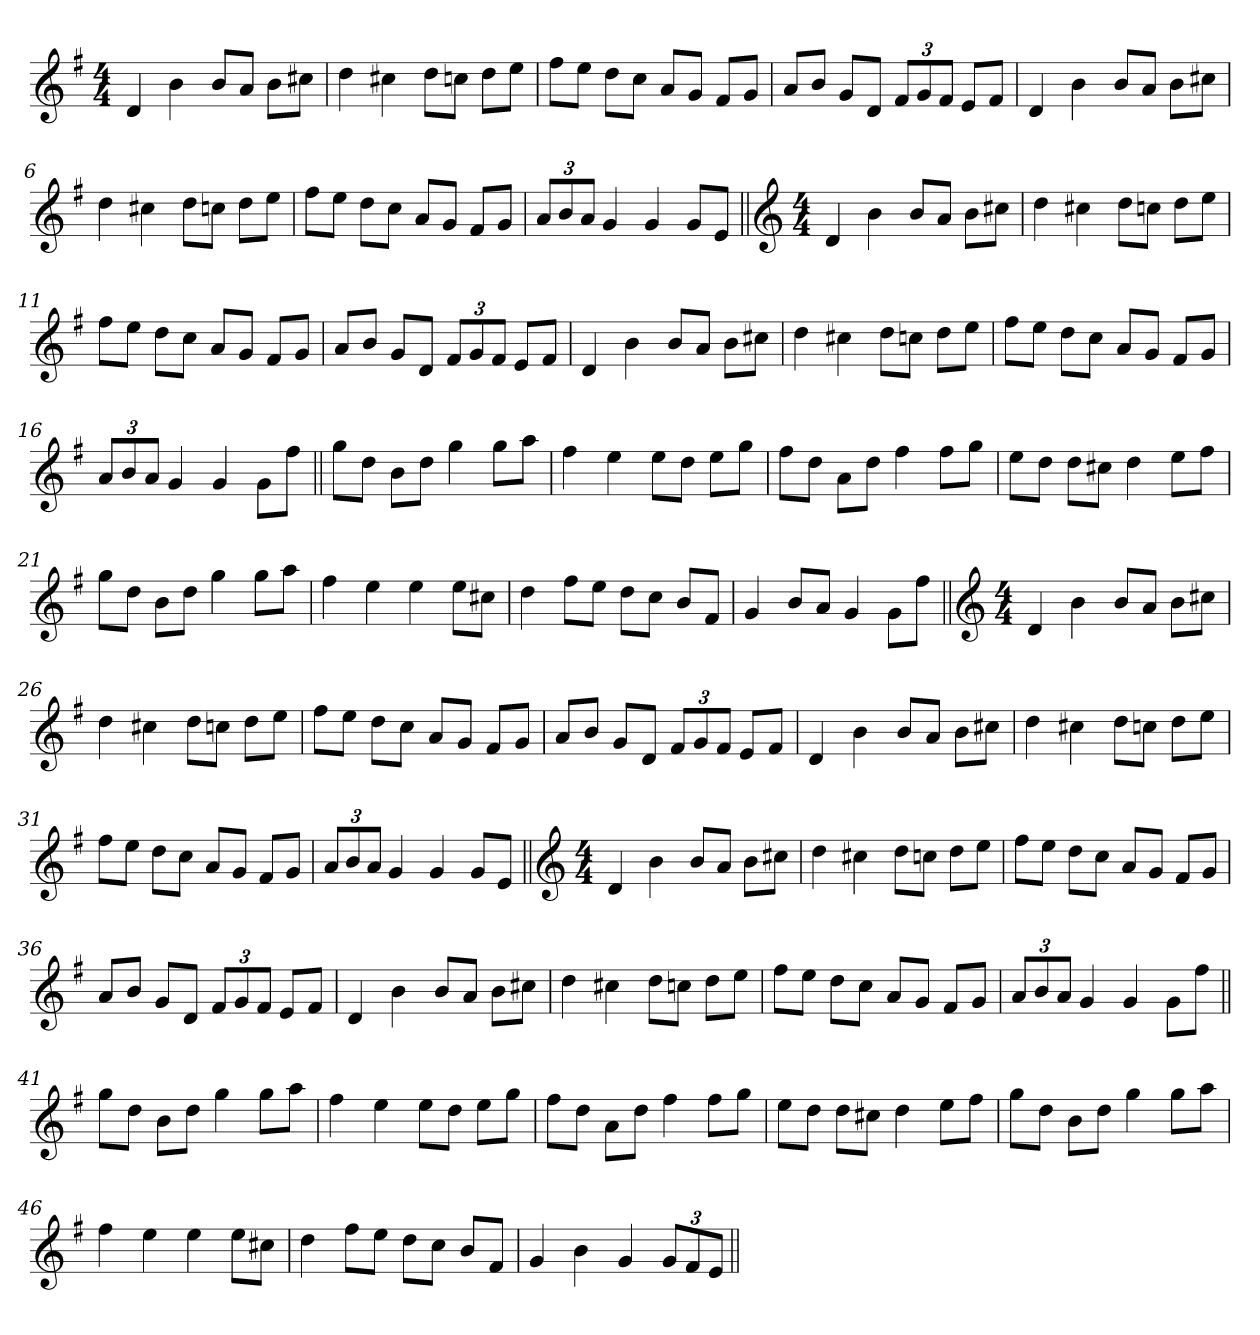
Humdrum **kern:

**kern
*part1
*staff1
*clefG2
*k[f#]
*G:
*M4/4
=1
4d/
4b\
8b/L
8a/J
8b\L
8cc#X\J
=2
4dd\
4cc#X\
8dd\L
8ccn\J
8dd\L
8ee\J
=3
8ff#\L
8ee\J
8dd\L
8cc\J
8a/L
8g/J
8f#/L
8g/J
=4
8a/L
8b/J
8g/L
8d/J
12f#/L
12g/
12f#/J
8e/L
8f#/J
=5
4d/
4b\
8b/L
8a/J
8b\L
8cc#X\J
!!LO:LB:g=z
=6
4dd\
4cc#X\
8dd\L
8ccn\J
8dd\L
8ee\J
=7
8ff#\L
8ee\J
8dd\L
8cc\J
8a/L
8g/J
8f#/L
8g/J
=8
12a/L
12b/
12a/J
4g/
4g/
8g/L
8e/J
=9||
*clefG2
*M4/4
4d/
4b\
8b/L
8a/J
8b\L
8cc#X\J
=10
4dd\
4cc#X\
8dd\L
8ccn\J
8dd\L
8ee\J
!!LO:LB:g=z
=11
8ff#\L
8ee\J
8dd\L
8cc\J
8a/L
8g/J
8f#/L
8g/J
=12
8a/L
8b/J
8g/L
8d/J
12f#/L
12g/
12f#/J
8e/L
8f#/J
=13
4d/
4b\
8b/L
8a/J
8b\L
8cc#X\J
=14
4dd\
4cc#X\
8dd\L
8ccn\J
8dd\L
8ee\J
=15
8ff#\L
8ee\J
8dd\L
8cc\J
8a/L
8g/J
8f#/L
8g/J
!!LO:LB:g=z
=16
12a/L
12b/
12a/J
4g/
4g/
8g\L
8ff#\J
=17||
8gg\L
8dd\J
8b\L
8dd\J
4gg\
8gg\L
8aa\J
=18
4ff#\
4ee\
8ee\L
8dd\J
8ee\L
8gg\J
=19
8ff#\L
8dd\J
8a\L
8dd\J
4ff#\
8ff#\L
8gg\J
=20
8ee\L
8dd\J
8dd\L
8cc#X\J
4dd\
8ee\L
8ff#\J
=21
8gg\L
8dd\J
8b\L
8dd\J
4gg\
8gg\L
8aa\J
!!LO:LB:g=z
=22
4ff#\
4ee\
4ee\
8ee\L
8cc#X\J
=23
4dd\
8ff#\L
8ee\J
8dd\L
8cc\J
8b/L
8f#/J
=24
4g/
8b/L
8a/J
4g/
8g\L
8ff#\J
=25||
*clefG2
*M4/4
4d/
4b\
8b/L
8a/J
8b\L
8cc#X\J
=26
4dd\
4cc#X\
8dd\L
8ccn\J
8dd\L
8ee\J
!!LO:LB:g=z
=27
8ff#\L
8ee\J
8dd\L
8cc\J
8a/L
8g/J
8f#/L
8g/J
=28
8a/L
8b/J
8g/L
8d/J
12f#/L
12g/
12f#/J
8e/L
8f#/J
=29
4d/
4b\
8b/L
8a/J
8b\L
8cc#X\J
=30
4dd\
4cc#X\
8dd\L
8ccn\J
8dd\L
8ee\J
=31
8ff#\L
8ee\J
8dd\L
8cc\J
8a/L
8g/J
8f#/L
8g/J
!!LO:LB:g=z
=32
12a/L
12b/
12a/J
4g/
4g/
8g/L
8e/J
=33||
*clefG2
*M4/4
4d/
4b\
8b/L
8a/J
8b\L
8cc#X\J
=34
4dd\
4cc#X\
8dd\L
8ccn\J
8dd\L
8ee\J
=35
8ff#\L
8ee\J
8dd\L
8cc\J
8a/L
8g/J
8f#/L
8g/J
=36
8a/L
8b/J
8g/L
8d/J
12f#/L
12g/
12f#/J
8e/L
8f#/J
!!LO:LB:g=z
=37
4d/
4b\
8b/L
8a/J
8b\L
8cc#X\J
=38
4dd\
4cc#X\
8dd\L
8ccn\J
8dd\L
8ee\J
=39
8ff#\L
8ee\J
8dd\L
8cc\J
8a/L
8g/J
8f#/L
8g/J
=40
12a/L
12b/
12a/J
4g/
4g/
8g\L
8ff#\J
=41||
8gg\L
8dd\J
8b\L
8dd\J
4gg\
8gg\L
8aa\J
=42
4ff#\
4ee\
8ee\L
8dd\J
8ee\L
8gg\J
!!LO:LB:g=z
=43
8ff#\L
8dd\J
8a\L
8dd\J
4ff#\
8ff#\L
8gg\J
=44
8ee\L
8dd\J
8dd\L
8cc#X\J
4dd\
8ee\L
8ff#\J
=45
8gg\L
8dd\J
8b\L
8dd\J
4gg\
8gg\L
8aa\J
=46
4ff#\
4ee\
4ee\
8ee\L
8cc#X\J
=47
4dd\
8ff#\L
8ee\J
8dd\L
8cc\J
8b/L
8f#/J
=48
4g/
4b\
4g/
12g/L
12f#/
12e/J
=||
*-
